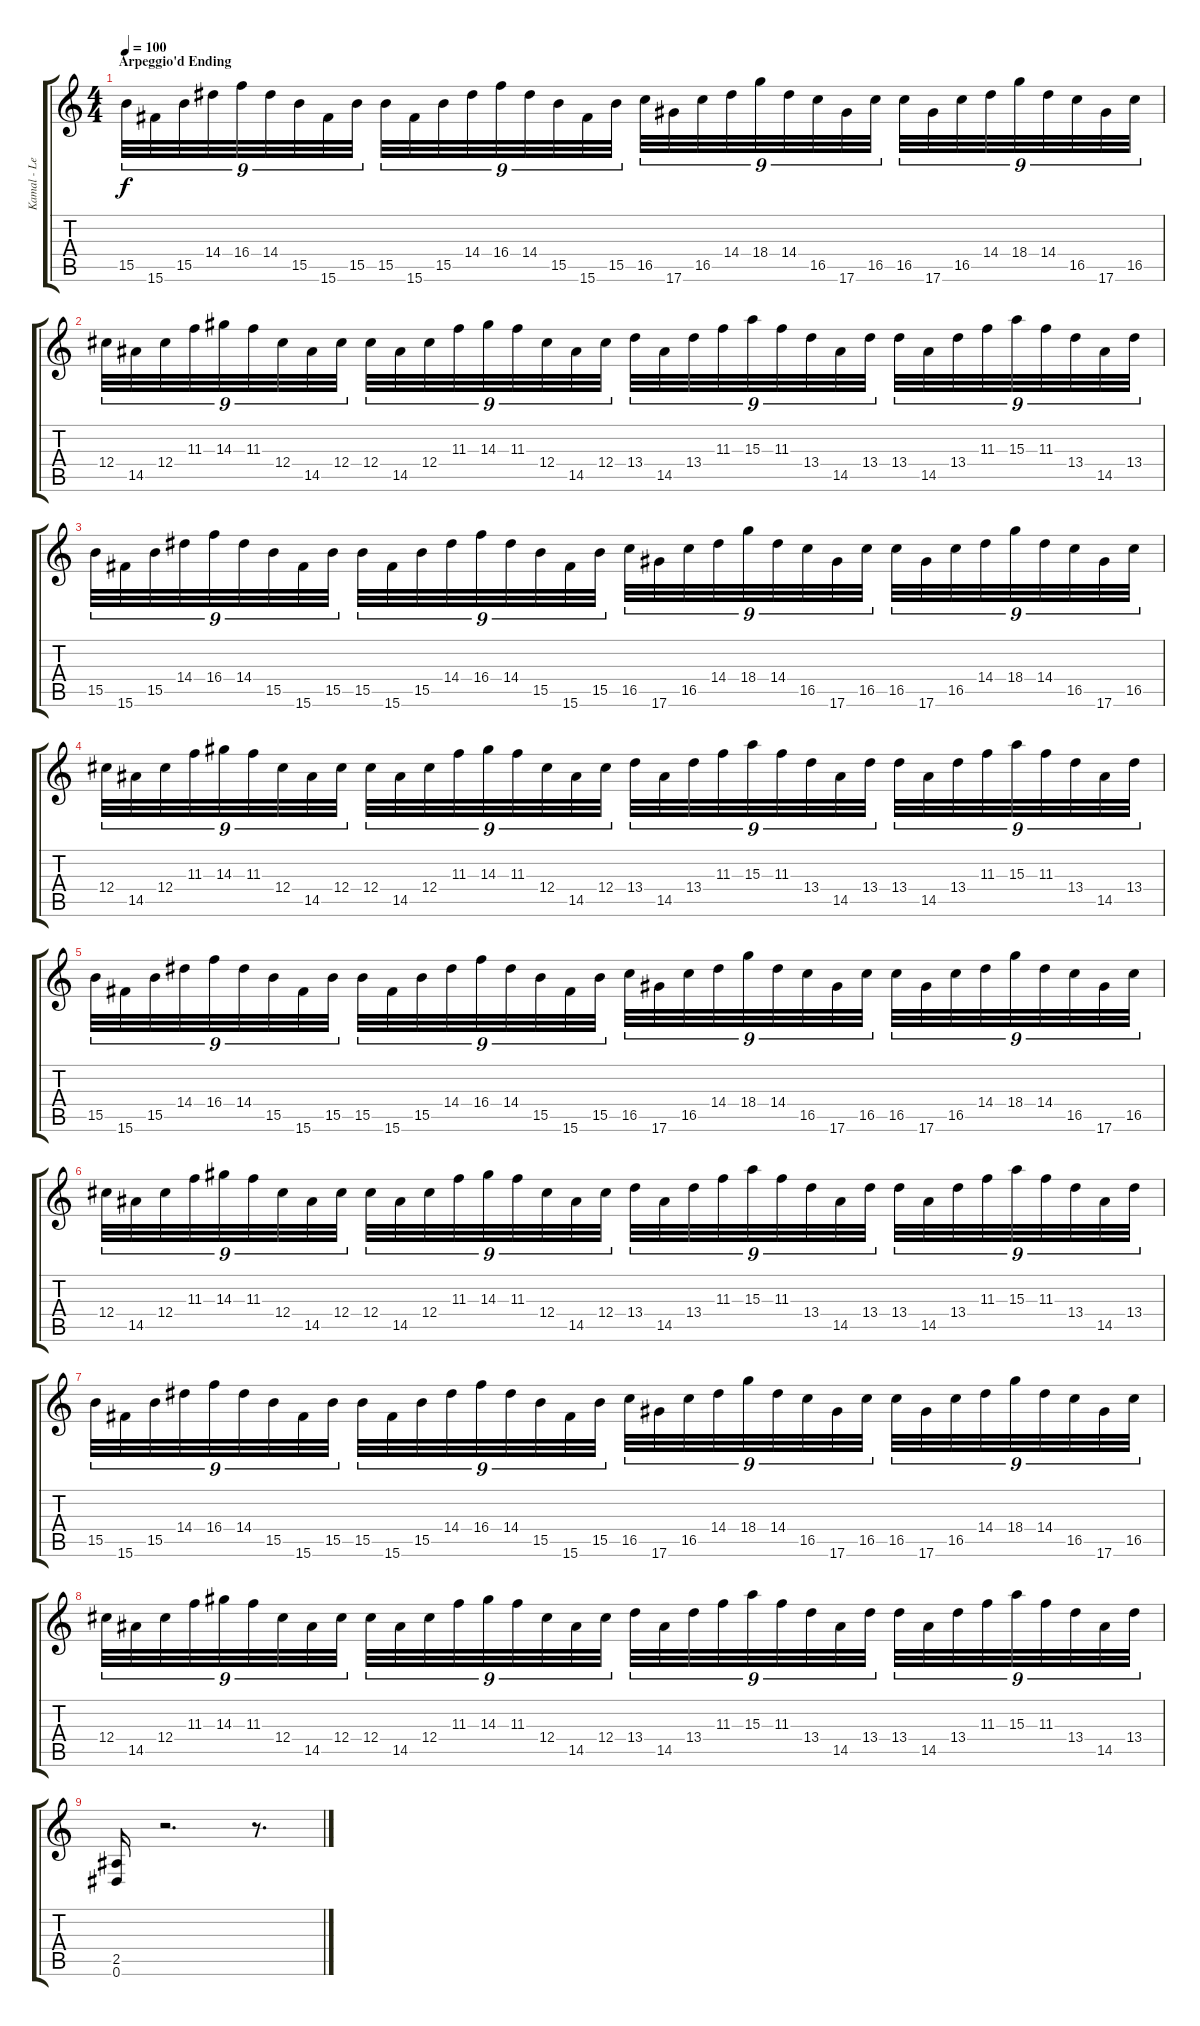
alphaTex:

\track ("Kamal - Lead" "Kamal - Le") {instrument distortionguitar}
\staff {score tabs}
\tuning (Eb4 Bb3 Gb3 Db3 Ab2 Eb2) {hide}
\ts (4 4)
\section ("" "Arpeggio'd Ending")
\tempo 100
\clef g2
\ks c
15.5.32{tu (9 8) dy f volume 10} 15.6.32{tu (9 8)} 15.5.32{tu (9 8)} 14.4.32{tu (9 8)} 16.4.32{tu (9 8)} 14.4.32{tu (9 8)} 15.5.32{tu (9 8)} 15.6.32{tu (9 8)} 15.5.32{tu (9 8)} 15.5.32{tu (9 8)} 15.6.32{tu (9 8)} 15.5.32{tu (9 8)} 14.4.32{tu (9 8)} 16.4.32{tu (9 8)} 14.4.32{tu (9 8)} 15.5.32{tu (9 8)} 15.6.32{tu (9 8)} 15.5.32{tu (9 8)} 16.5.32{tu (9 8)} 17.6.32{tu (9 8)} 16.5.32{tu (9 8)} 14.4.32{tu (9 8)} 18.4.32{tu (9 8)} 14.4.32{tu (9 8)} 16.5.32{tu (9 8)} 17.6.32{tu (9 8)} 16.5.32{tu (9 8)} 16.5.32{tu (9 8)} 17.6.32{tu (9 8)} 16.5.32{tu (9 8)} 14.4.32{tu (9 8)} 18.4.32{tu (9 8)} 14.4.32{tu (9 8)} 16.5.32{tu (9 8)} 17.6.32{tu (9 8)} 16.5.32{tu (9 8)} |
12.4.32{tu (9 8)} 14.5.32{tu (9 8)} 12.4.32{tu (9 8)} 11.3.32{tu (9 8)} 14.3.32{tu (9 8)} 11.3.32{tu (9 8)} 12.4.32{tu (9 8)} 14.5.32{tu (9 8)} 12.4.32{tu (9 8)} 12.4.32{tu (9 8)} 14.5.32{tu (9 8)} 12.4.32{tu (9 8)} 11.3.32{tu (9 8)} 14.3.32{tu (9 8)} 11.3.32{tu (9 8)} 12.4.32{tu (9 8)} 14.5.32{tu (9 8)} 12.4.32{tu (9 8)} 13.4.32{tu (9 8)} 14.5.32{tu (9 8)} 13.4.32{tu (9 8)} 11.3.32{tu (9 8)} 15.3.32{tu (9 8)} 11.3.32{tu (9 8)} 13.4.32{tu (9 8)} 14.5.32{tu (9 8)} 13.4.32{tu (9 8)} 13.4.32{tu (9 8)} 14.5.32{tu (9 8)} 13.4.32{tu (9 8)} 11.3.32{tu (9 8)} 15.3.32{tu (9 8)} 11.3.32{tu (9 8)} 13.4.32{tu (9 8)} 14.5.32{tu (9 8)} 13.4.32{tu (9 8)} |
15.5.32{tu (9 8)} 15.6.32{tu (9 8)} 15.5.32{tu (9 8)} 14.4.32{tu (9 8)} 16.4.32{tu (9 8)} 14.4.32{tu (9 8)} 15.5.32{tu (9 8)} 15.6.32{tu (9 8)} 15.5.32{tu (9 8)} 15.5.32{tu (9 8)} 15.6.32{tu (9 8)} 15.5.32{tu (9 8)} 14.4.32{tu (9 8)} 16.4.32{tu (9 8)} 14.4.32{tu (9 8)} 15.5.32{tu (9 8)} 15.6.32{tu (9 8)} 15.5.32{tu (9 8)} 16.5.32{tu (9 8)} 17.6.32{tu (9 8)} 16.5.32{tu (9 8)} 14.4.32{tu (9 8)} 18.4.32{tu (9 8)} 14.4.32{tu (9 8)} 16.5.32{tu (9 8)} 17.6.32{tu (9 8)} 16.5.32{tu (9 8)} 16.5.32{tu (9 8)} 17.6.32{tu (9 8)} 16.5.32{tu (9 8)} 14.4.32{tu (9 8)} 18.4.32{tu (9 8)} 14.4.32{tu (9 8)} 16.5.32{tu (9 8)} 17.6.32{tu (9 8)} 16.5.32{tu (9 8)} |
12.4.32{tu (9 8)} 14.5.32{tu (9 8)} 12.4.32{tu (9 8)} 11.3.32{tu (9 8)} 14.3.32{tu (9 8)} 11.3.32{tu (9 8)} 12.4.32{tu (9 8)} 14.5.32{tu (9 8)} 12.4.32{tu (9 8)} 12.4.32{tu (9 8)} 14.5.32{tu (9 8)} 12.4.32{tu (9 8)} 11.3.32{tu (9 8)} 14.3.32{tu (9 8)} 11.3.32{tu (9 8)} 12.4.32{tu (9 8)} 14.5.32{tu (9 8)} 12.4.32{tu (9 8)} 13.4.32{tu (9 8)} 14.5.32{tu (9 8)} 13.4.32{tu (9 8)} 11.3.32{tu (9 8)} 15.3.32{tu (9 8)} 11.3.32{tu (9 8)} 13.4.32{tu (9 8)} 14.5.32{tu (9 8)} 13.4.32{tu (9 8)} 13.4.32{tu (9 8)} 14.5.32{tu (9 8)} 13.4.32{tu (9 8)} 11.3.32{tu (9 8)} 15.3.32{tu (9 8)} 11.3.32{tu (9 8)} 13.4.32{tu (9 8)} 14.5.32{tu (9 8)} 13.4.32{tu (9 8)} |
15.5.32{tu (9 8)} 15.6.32{tu (9 8)} 15.5.32{tu (9 8)} 14.4.32{tu (9 8)} 16.4.32{tu (9 8)} 14.4.32{tu (9 8)} 15.5.32{tu (9 8)} 15.6.32{tu (9 8)} 15.5.32{tu (9 8)} 15.5.32{tu (9 8)} 15.6.32{tu (9 8)} 15.5.32{tu (9 8)} 14.4.32{tu (9 8)} 16.4.32{tu (9 8)} 14.4.32{tu (9 8)} 15.5.32{tu (9 8)} 15.6.32{tu (9 8)} 15.5.32{tu (9 8)} 16.5.32{tu (9 8)} 17.6.32{tu (9 8)} 16.5.32{tu (9 8)} 14.4.32{tu (9 8)} 18.4.32{tu (9 8)} 14.4.32{tu (9 8)} 16.5.32{tu (9 8)} 17.6.32{tu (9 8)} 16.5.32{tu (9 8)} 16.5.32{tu (9 8)} 17.6.32{tu (9 8)} 16.5.32{tu (9 8)} 14.4.32{tu (9 8)} 18.4.32{tu (9 8)} 14.4.32{tu (9 8)} 16.5.32{tu (9 8)} 17.6.32{tu (9 8)} 16.5.32{tu (9 8)} |
12.4.32{tu (9 8)} 14.5.32{tu (9 8)} 12.4.32{tu (9 8)} 11.3.32{tu (9 8)} 14.3.32{tu (9 8)} 11.3.32{tu (9 8)} 12.4.32{tu (9 8)} 14.5.32{tu (9 8)} 12.4.32{tu (9 8)} 12.4.32{tu (9 8)} 14.5.32{tu (9 8)} 12.4.32{tu (9 8)} 11.3.32{tu (9 8)} 14.3.32{tu (9 8)} 11.3.32{tu (9 8)} 12.4.32{tu (9 8)} 14.5.32{tu (9 8)} 12.4.32{tu (9 8)} 13.4.32{tu (9 8)} 14.5.32{tu (9 8)} 13.4.32{tu (9 8)} 11.3.32{tu (9 8)} 15.3.32{tu (9 8)} 11.3.32{tu (9 8)} 13.4.32{tu (9 8)} 14.5.32{tu (9 8)} 13.4.32{tu (9 8)} 13.4.32{tu (9 8)} 14.5.32{tu (9 8)} 13.4.32{tu (9 8)} 11.3.32{tu (9 8)} 15.3.32{tu (9 8)} 11.3.32{tu (9 8)} 13.4.32{tu (9 8)} 14.5.32{tu (9 8)} 13.4.32{tu (9 8)} |
15.5.32{tu (9 8)} 15.6.32{tu (9 8)} 15.5.32{tu (9 8)} 14.4.32{tu (9 8)} 16.4.32{tu (9 8)} 14.4.32{tu (9 8)} 15.5.32{tu (9 8)} 15.6.32{tu (9 8)} 15.5.32{tu (9 8)} 15.5.32{tu (9 8)} 15.6.32{tu (9 8)} 15.5.32{tu (9 8)} 14.4.32{tu (9 8)} 16.4.32{tu (9 8)} 14.4.32{tu (9 8)} 15.5.32{tu (9 8)} 15.6.32{tu (9 8)} 15.5.32{tu (9 8)} 16.5.32{tu (9 8)} 17.6.32{tu (9 8)} 16.5.32{tu (9 8)} 14.4.32{tu (9 8)} 18.4.32{tu (9 8)} 14.4.32{tu (9 8)} 16.5.32{tu (9 8)} 17.6.32{tu (9 8)} 16.5.32{tu (9 8)} 16.5.32{tu (9 8)} 17.6.32{tu (9 8)} 16.5.32{tu (9 8)} 14.4.32{tu (9 8)} 18.4.32{tu (9 8)} 14.4.32{tu (9 8)} 16.5.32{tu (9 8)} 17.6.32{tu (9 8)} 16.5.32{tu (9 8)} |
12.4.32{tu (9 8)} 14.5.32{tu (9 8)} 12.4.32{tu (9 8)} 11.3.32{tu (9 8)} 14.3.32{tu (9 8)} 11.3.32{tu (9 8)} 12.4.32{tu (9 8)} 14.5.32{tu (9 8)} 12.4.32{tu (9 8)} 12.4.32{tu (9 8)} 14.5.32{tu (9 8)} 12.4.32{tu (9 8)} 11.3.32{tu (9 8)} 14.3.32{tu (9 8)} 11.3.32{tu (9 8)} 12.4.32{tu (9 8)} 14.5.32{tu (9 8)} 12.4.32{tu (9 8)} 13.4.32{tu (9 8)} 14.5.32{tu (9 8)} 13.4.32{tu (9 8)} 11.3.32{tu (9 8)} 15.3.32{tu (9 8)} 11.3.32{tu (9 8)} 13.4.32{tu (9 8)} 14.5.32{tu (9 8)} 13.4.32{tu (9 8)} 13.4.32{tu (9 8)} 14.5.32{tu (9 8)} 13.4.32{tu (9 8)} 11.3.32{tu (9 8)} 15.3.32{tu (9 8)} 11.3.32{tu (9 8)} 13.4.32{tu (9 8)} 14.5.32{tu (9 8)} 13.4.32{tu (9 8)} |
(2.5 0.6).16 r.2{d} r.8{d}
